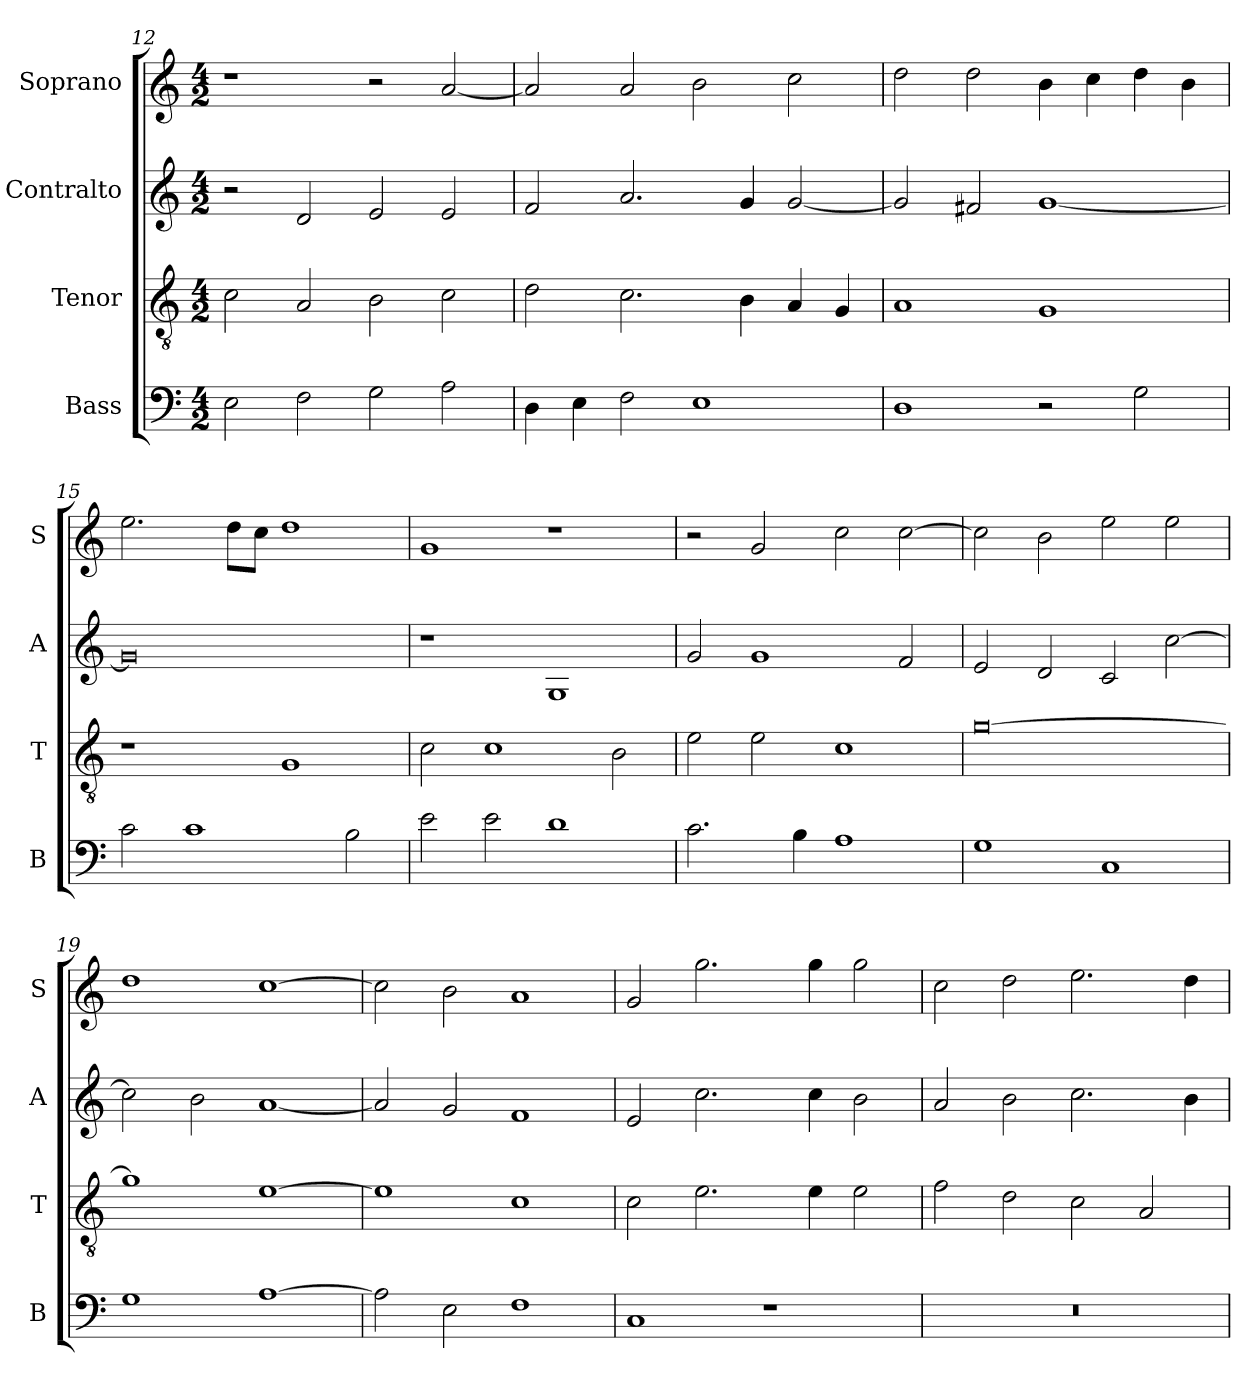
**kern	**kern	**kern	**kern
*part4	*part3	*part2	*part1
*staff4	*staff3	*staff2	*staff1
*I"Bass	*I"Tenor	*I"Contralto	*I"Soprano
*I'B	*I'T	*I'A	*I'S
*clefF4	*clefGv2	*clefG2	*clefG2
*k[]	*k[]	*k[]	*k[]
*G:mix	*G:mix	*G:mix	*G:mix
*M4/2	*M4/2	*M4/2	*M4/2
=12	=12	=12	=12
2E	2c	2r	1r
2F	2A	2d	.
2G	2B	2e	2r
2A	2c	2e	[2a
=13	=13	=13	=13
4D	2d	2f	2a]
4E	.	.	.
2F	2.c	2.a	2a
1E	.	.	2b
.	4B	4g	.
.	4A	[2g	2cc
.	4G	.	.
=14	=14	=14	=14
1D	1A	2g]	2dd
.	.	2f#X	2dd
2r	1G	[1g	4b
.	.	.	4cc
2G	.	.	4dd
.	.	.	4b
=15	=15	=15	=15
2c	1r	0g]	2.ee
1c	.	.	.
.	.	.	8dd\L
.	.	.	8cc\J
.	1G	.	1dd
2B	.	.	.
=16	=16	=16	=16
2e	2c	1r	1g
2e	1c	.	.
1d	.	1G	1r
.	2B	.	.
=17	=17	=17	=17
2.c	2e	2g	2r
.	2e	1g	2g
4B	.	.	.
1A	1c	.	2cc
.	.	2f	[2cc
=18	=18	=18	=18
1G	[0g	2e	2cc]
.	.	2d	2b
1C	.	2c	2ee
.	.	[2cc	2ee
=19	=19	=19	=19
1G	1g]	2cc]	1dd
.	.	2b	.
[1A	[1e	[1a	[1cc
=20	=20	=20	=20
2A]	1e]	2a]	2cc]
2E	.	2g	2b
1F	1c	1f	1a
=21	=21	=21	=21
1C	2c	2e	2g
.	2.e	2.cc	2.gg
1r	.	.	.
.	4e	4cc	4gg
.	2e	2b	2gg
=22	=22	=22	=22
0r	2f	2a	2cc
.	2d	2b	2dd
.	2c	2.cc	2.ee
.	2A	.	.
.	.	4b	4dd
=	=	=	=
*-	*-	*-	*-
